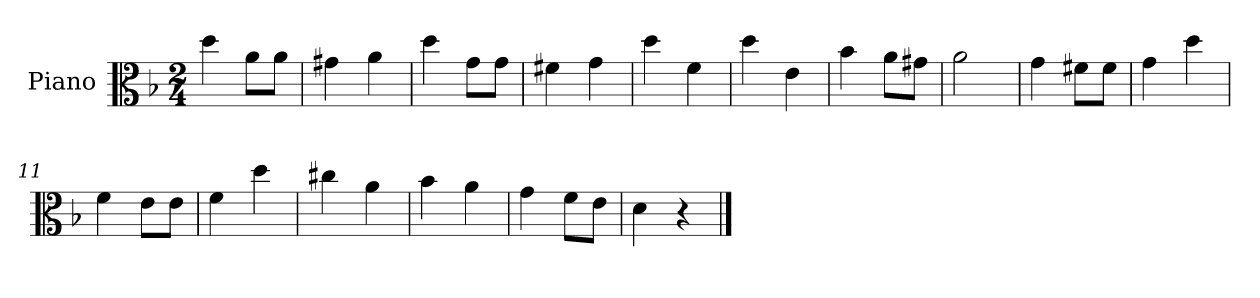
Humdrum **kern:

**kern
*part1
*staff1
*I"Piano
*I'Pno
*clefC3
*k[b-]
*d:
*M2/4
=1
4dd\
8a\L
8a\J
=2
4g#X\
4a\
=3
4dd\
8g\L
8g\J
=4
4f#X\
4g\
=5
4dd\
4f\
=6
4dd\
4e\
=7
4b-\
8a\L
8g#X\J
=8
2a\
=9
4g\
8f#X\L
8f#\J
=10
4g\
4dd\
=11
4f\
8e\L
8e\J
=12
4f\
4dd\
=13
4cc#X\
4a\
=14
4b-\
4a\
=15
4g\
8f\L
8e\J
=16
4d\
4r
==
*-
